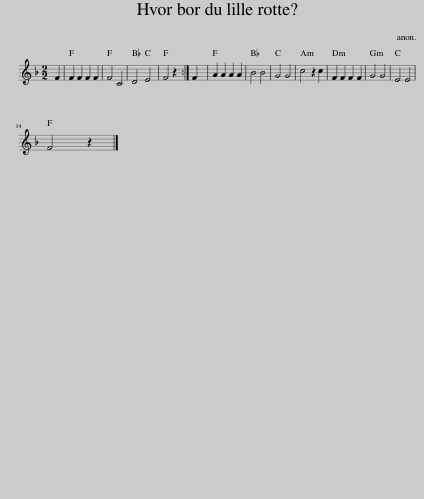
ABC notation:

X:1
L:1/8
M:2/2
I:linebreak $
K:F
V:1 treble
V:1
 F2 | F2 F2 F2 F2 | F4 C4 | D4 E4 | F4 z2 :| %5
 F2 | A2 A2 A2 A2 | B4 B4 | G4 G4 | c4 z2 c2 | %10
 F2 F2 F2 F2 | G4 G4 | E4 E4 |$ F4 z2 |] %14
